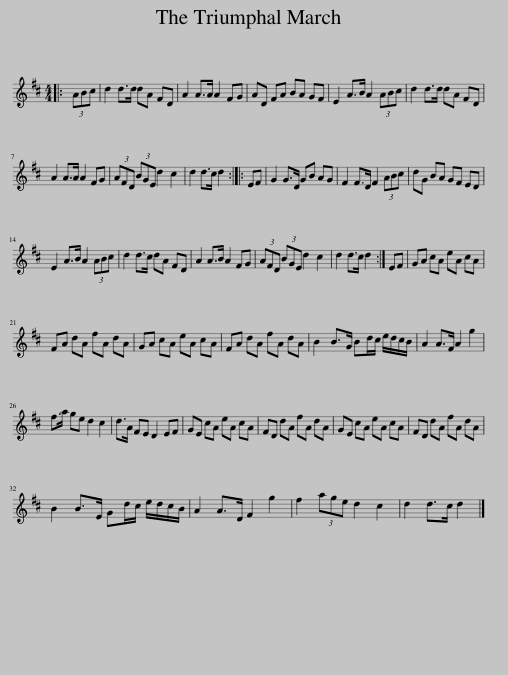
X:1
L:1/8
M:4/4
I:linebreak $
K:D
V:1 treble
V:1
|: (3ABc | d2 d>d dA FD | A2 A>A A2 FG | AD FA BA GF | E2 A>B A2 (3ABc | %5
 d2 d>d dA FD |$ A2 A>A A2 FG | (3AFD (3BGE d2 c2 | d2 d>c d2 :: EF | %10
 G2 G>D GB AG | F2 F>D F2 (3ABc | dG BA GF ED |$ E2 A>B A2 (3ABc | d2 d>c dA FD | %15
 A2 A>B A2 FG | (3AFD (3BGE d2 c2 | d2 d>c d2 :| EF | GA cA eA cA |$ %20
 FA dA fA dA | GA cA eA cA | FA dA fA dA | B2 B>G Bd/c/ e/d/c/B/ | A2 A>F A2 g2 |$ %25
 f>a ge d2 c2 | d>A FE D2 EF | GE cA eA cA | FD dA fA dA | GE cA eA cA | %30
 FD dA fA dA |$ B2 B>E Gd/c/ e/d/c/B/ | A2 A>D F2 g2 | f2 (3age d2 c2 | d2 d>c d2 |] %35
